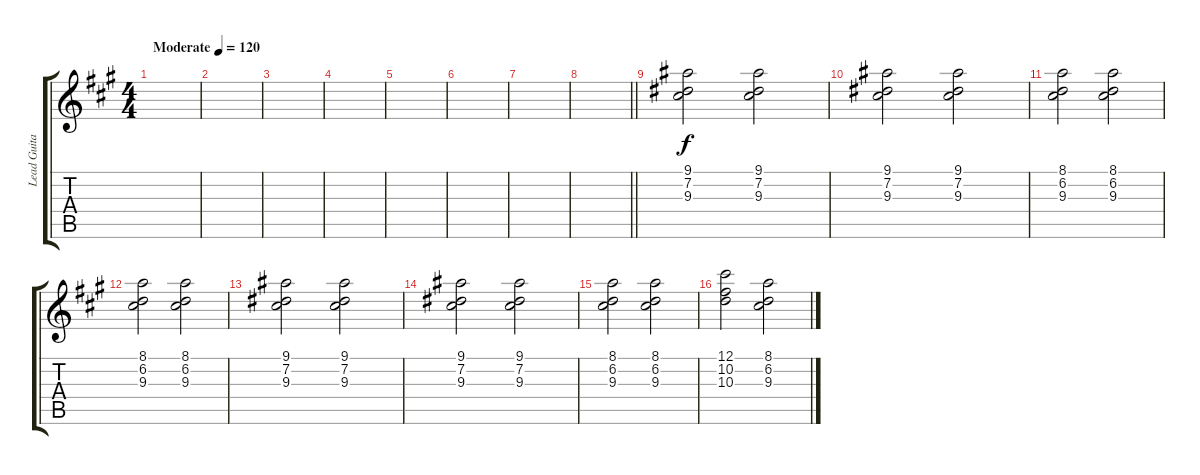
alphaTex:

\track ("Lead Guitar" "Lead Guita") {instrument overdrivenguitar}
\staff {score tabs}
\tuning (Db4 Ab3 E3 B2 Gb2 Db2) {hide}
\ts (4 4)
\tempo (120 "Moderate")
\clef g2
\ks a
|
|
|
|
|
|
|
\barLineRight lightlight
|
\section ("" "")
(9.1 7.2 9.3).2 (9.1 7.2 9.3).2 |
(9.1 7.2 9.3).2 (9.1 7.2 9.3).2 |
(8.1 6.2 9.3).2 (8.1 6.2 9.3).2 |
(8.1 6.2 9.3).2 (8.1 6.2 9.3).2 |
(9.1 7.2 9.3).2 (9.1 7.2 9.3).2 |
(9.1 7.2 9.3).2 (9.1 7.2 9.3).2 |
(8.1 6.2 9.3).2 (8.1 6.2 9.3).2 |
(12.1 10.2 10.3).2 (8.1 6.2 9.3).2
